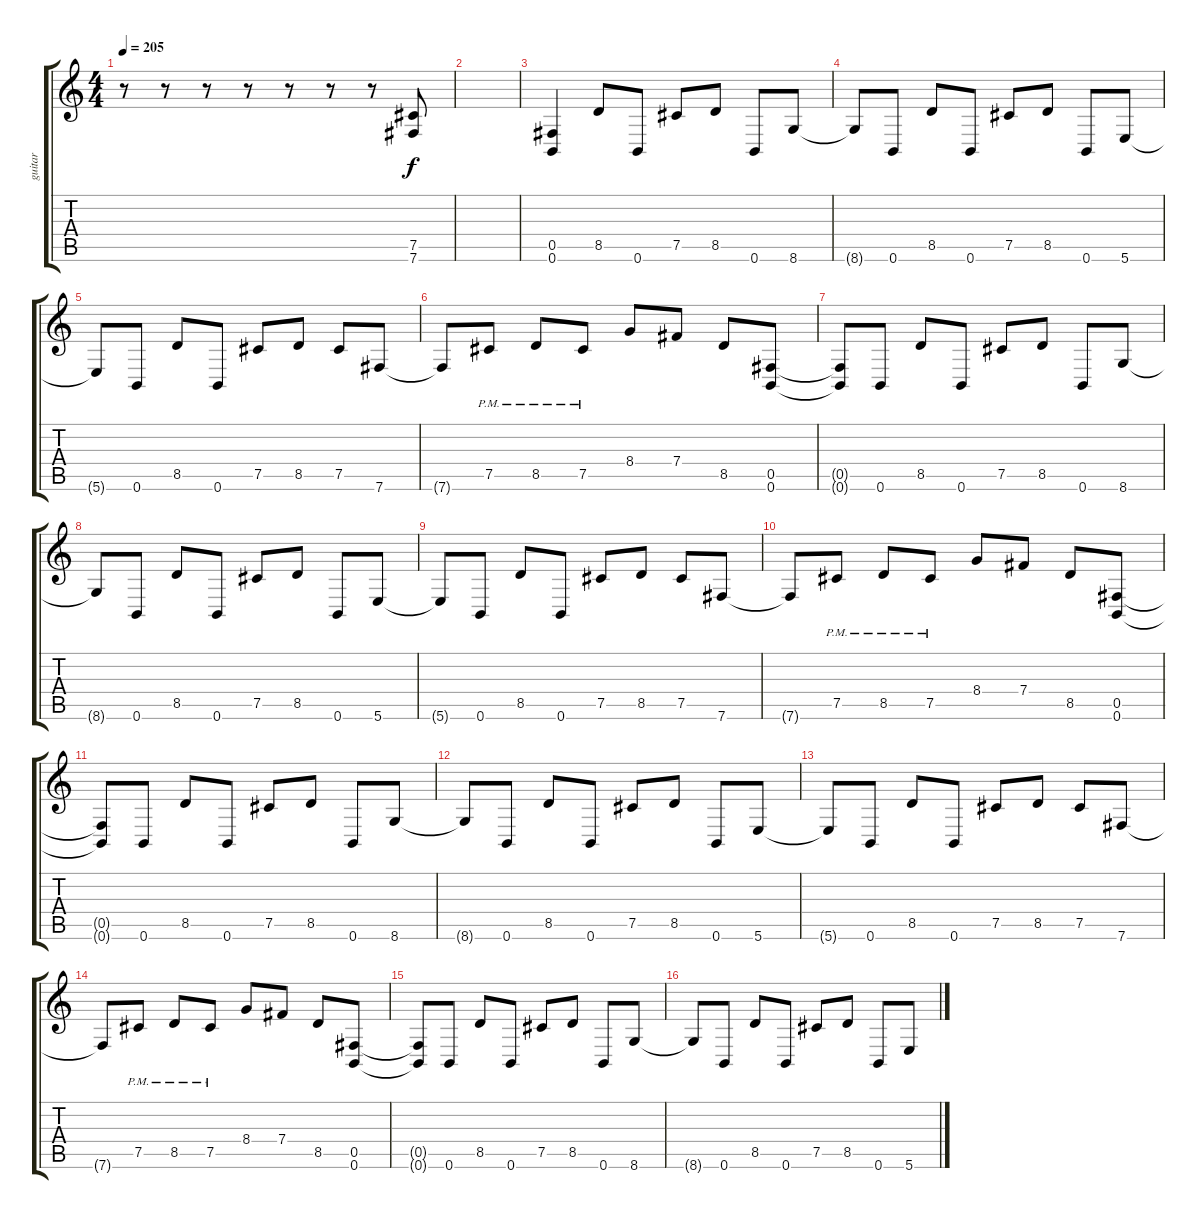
\track ("guitar" "guitar") {instrument distortionguitar}
\staff {score tabs}
\tuning (Db4 Ab3 E3 B2 Gb2 B1) {hide}
\ts (4 4)
\tempo 205
\clef g2
\ks c
r.8{dy f} r.8 r.8 r.8 r.8 r.8 r.8 (7.5 7.6).8 |
|
(0.5 0.6).4 8.5.8 0.6.8 7.5.8 8.5.8 0.6.8 8.6.8 |
8.6{t}.8 0.6.8 8.5.8 0.6.8 7.5.8 8.5.8 0.6.8 5.6.8 |
5.6{t}.8 0.6.8 8.5.8 0.6.8 7.5.8 8.5.8 7.5.8 7.6.8 |
7.6{t}.8 7.5{pm}.8 8.5{pm}.8 7.5{pm}.8 8.4.8 7.4.8 8.5.8 (0.5 0.6).8 |
(0.5{t} 0.6{t}).8 0.6.8 8.5.8 0.6.8 7.5.8 8.5.8 0.6.8 8.6.8 |
8.6{t}.8 0.6.8 8.5.8 0.6.8 7.5.8 8.5.8 0.6.8 5.6.8 |
5.6{t}.8 0.6.8 8.5.8 0.6.8 7.5.8 8.5.8 7.5.8 7.6.8 |
7.6{t}.8 7.5{pm}.8 8.5{pm}.8 7.5{pm}.8 8.4.8 7.4.8 8.5.8 (0.5 0.6).8 |
(0.5{t} 0.6{t}).8 0.6.8 8.5.8 0.6.8 7.5.8 8.5.8 0.6.8 8.6.8 |
8.6{t}.8 0.6.8 8.5.8 0.6.8 7.5.8 8.5.8 0.6.8 5.6.8 |
5.6{t}.8 0.6.8 8.5.8 0.6.8 7.5.8 8.5.8 7.5.8 7.6.8 |
7.6{t}.8 7.5{pm}.8 8.5{pm}.8 7.5{pm}.8 8.4.8 7.4.8 8.5.8 (0.5 0.6).8 |
(0.5{t} 0.6{t}).8 0.6.8 8.5.8 0.6.8 7.5.8 8.5.8 0.6.8 8.6.8 |
8.6{t}.8 0.6.8 8.5.8 0.6.8 7.5.8 8.5.8 0.6.8 5.6.8
